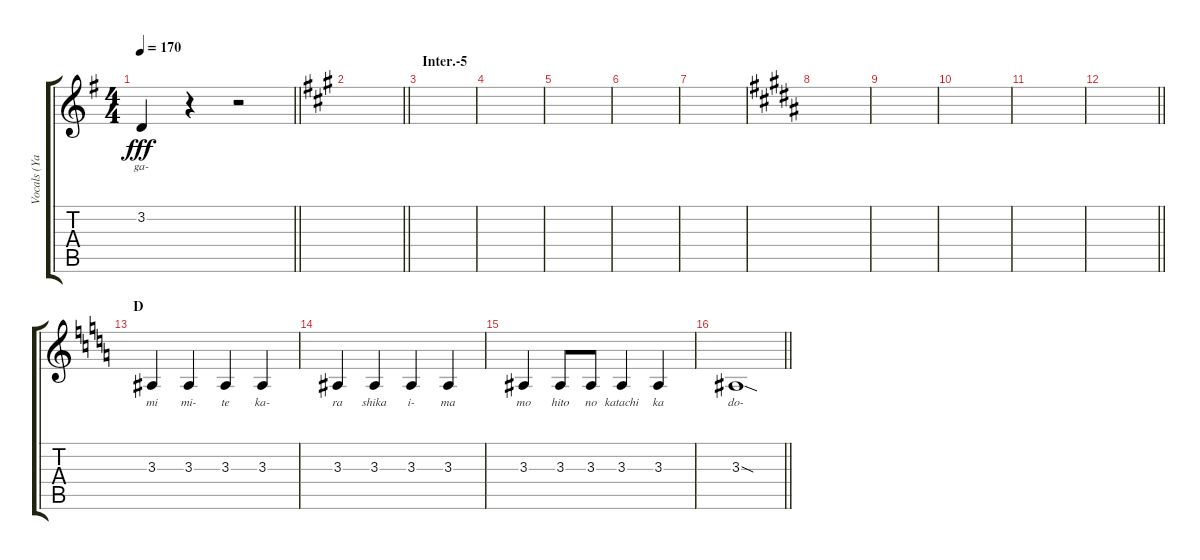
\track ("Vocals (Yamanaka Sawako/\"Catherine\")" "Vocals (Ya") {instrument tuba}
\staff {score tabs}
\tuning (E4 B3 G3 D3 A2 E2) {hide}
\ts (4 4)
\tempo 170
\clef g2
\barLineRight lightlight
\ks g
3.2{t}.4{lyrics (0 "ga-") lyrics (1 "") lyrics (2 "") lyrics (3 "") lyrics (4 "") dy fff} r.4 r.2 |
\barLineRight lightlight
\ks a
|
\section ("" "Inter.-5")
|
|
|
|
|
\ks b
|
|
|
|
\barLineRight lightlight
|
\section ("" "D")
\ks c
3.3.4{lyrics (0 "mi") lyrics (1 "") lyrics (2 "") lyrics (3 "") lyrics (4 "")} 3.3.4{lyrics (0 "mi-") lyrics (1 "") lyrics (2 "") lyrics (3 "") lyrics (4 "")} 3.3.4{lyrics (0 "te") lyrics (1 "") lyrics (2 "") lyrics (3 "") lyrics (4 "")} 3.3.4{lyrics (0 "ka-") lyrics (1 "") lyrics (2 "") lyrics (3 "") lyrics (4 "")} |
3.3.4{lyrics (0 "ra") lyrics (1 "") lyrics (2 "") lyrics (3 "") lyrics (4 "")} 3.3.4{lyrics (0 "shika") lyrics (1 "") lyrics (2 "") lyrics (3 "") lyrics (4 "")} 3.3.4{lyrics (0 "i-") lyrics (1 "") lyrics (2 "") lyrics (3 "") lyrics (4 "")} 3.3.4{lyrics (0 "ma") lyrics (1 "") lyrics (2 "") lyrics (3 "") lyrics (4 "")} |
3.3.4{lyrics (0 "mo") lyrics (1 "") lyrics (2 "") lyrics (3 "") lyrics (4 "")} 3.3.8{lyrics (0 "hito") lyrics (1 "") lyrics (2 "") lyrics (3 "") lyrics (4 "")} 3.3.8{lyrics (0 "no") lyrics (1 "") lyrics (2 "") lyrics (3 "") lyrics (4 "")} 3.3.4{lyrics (0 "katachi") lyrics (1 "") lyrics (2 "") lyrics (3 "") lyrics (4 "")} 3.3.4{lyrics (0 "ka") lyrics (1 "") lyrics (2 "") lyrics (3 "") lyrics (4 "")} |
\barLineRight lightlight
3.3{sod}.1{lyrics (0 "do-") lyrics (1 "") lyrics (2 "") lyrics (3 "") lyrics (4 "")}
